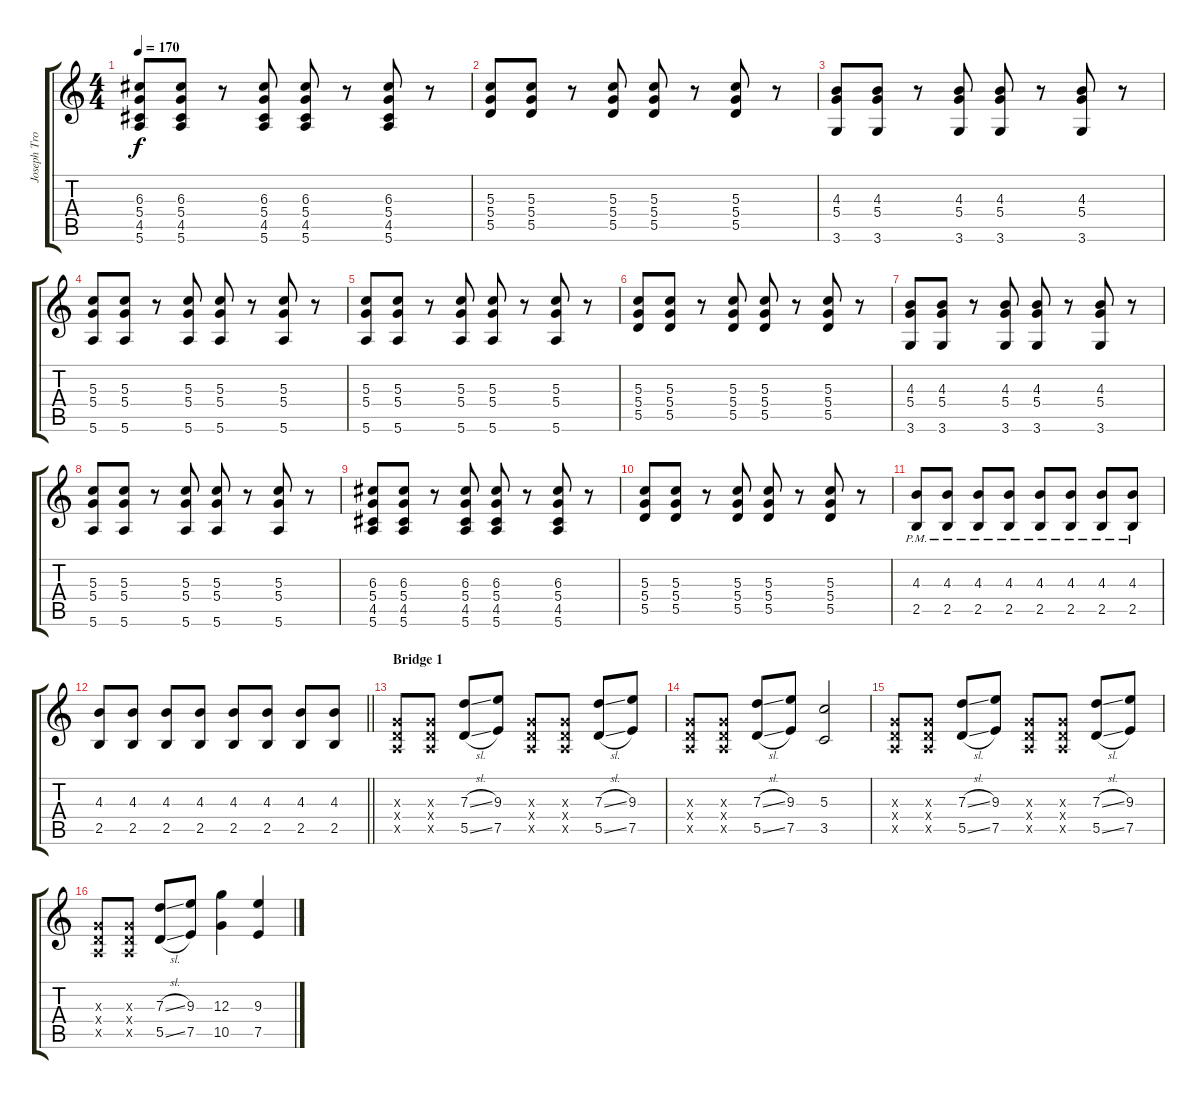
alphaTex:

\track ("Joseph Trohman (Lead Guitar)" "Joseph Tro") {instrument overdrivenguitar}
\staff {score tabs}
\tuning (E4 B3 G3 D3 A2 E2) {hide}
\ts (4 4)
\tempo 170
\clef g2
\ks c
(6.3 5.4 4.5 5.6).8{dy f} (6.3 5.4 4.5 5.6).8 r.8 (6.3 5.4 4.5 5.6).8 (6.3 5.4 4.5 5.6).8 r.8 (6.3 5.4 4.5 5.6).8 r.8 |
(5.3 5.4 5.5).8 (5.3 5.4 5.5).8 r.8 (5.3 5.4 5.5).8 (5.3 5.4 5.5).8 r.8 (5.3 5.4 5.5).8 r.8 |
(4.3 5.4 3.6).8 (4.3 5.4 3.6).8 r.8 (4.3 5.4 3.6).8 (4.3 5.4 3.6).8 r.8 (4.3 5.4 3.6).8 r.8 |
(5.3 5.4 5.6).8 (5.3 5.4 5.6).8 r.8 (5.3 5.4 5.6).8 (5.3 5.4 5.6).8 r.8 (5.3 5.4 5.6).8 r.8 |
(5.3 5.4 5.6).8 (5.3 5.4 5.6).8 r.8 (5.3 5.4 5.6).8 (5.3 5.4 5.6).8 r.8 (5.3 5.4 5.6).8 r.8 |
(5.3 5.4 5.5).8 (5.3 5.4 5.5).8 r.8 (5.3 5.4 5.5).8 (5.3 5.4 5.5).8 r.8 (5.3 5.4 5.5).8 r.8 |
(4.3 5.4 3.6).8 (4.3 5.4 3.6).8 r.8 (4.3 5.4 3.6).8 (4.3 5.4 3.6).8 r.8 (4.3 5.4 3.6).8 r.8 |
(5.3 5.4 5.6).8 (5.3 5.4 5.6).8 r.8 (5.3 5.4 5.6).8 (5.3 5.4 5.6).8 r.8 (5.3 5.4 5.6).8 r.8 |
(6.3 5.4 4.5 5.6).8 (6.3 5.4 4.5 5.6).8 r.8 (6.3 5.4 4.5 5.6).8 (6.3 5.4 4.5 5.6).8 r.8 (6.3 5.4 4.5 5.6).8 r.8 |
(5.3 5.4 5.5).8 (5.3 5.4 5.5).8 r.8 (5.3 5.4 5.5).8 (5.3 5.4 5.5).8 r.8 (5.3 5.4 5.5).8 r.8 |
(4.3{pm} 2.5).8 (4.3{pm} 2.5).8 (4.3{pm} 2.5).8 (4.3{pm} 2.5).8 (4.3{pm} 2.5).8 (4.3{pm} 2.5).8 (4.3{pm} 2.5).8 (4.3{pm} 2.5).8 |
\barLineRight lightlight
(4.3 2.5).8 (4.3 2.5).8 (4.3 2.5).8 (4.3 2.5).8 (4.3 2.5).8 (4.3 2.5).8 (4.3 2.5).8 (4.3 2.5).8 |
\section ("" "Bridge 1")
(0.3{x} 0.4{x} 0.5{x}).8 (0.3{x} 0.4{x} 0.5{x}).8 (7.3{sl} 5.5{sl}).8 (9.3 7.5).8 (0.3{x} 0.4{x} 0.5{x}).8 (0.3{x} 0.4{x} 0.5{x}).8 (7.3{sl} 5.5{sl}).8 (9.3 7.5).8 |
(0.3{x} 0.4{x} 0.5{x}).8 (0.3{x} 0.4{x} 0.5{x}).8 (7.3{sl} 5.5{sl}).8 (9.3 7.5).8 (5.3 3.5).2 |
(0.3{x} 0.4{x} 0.5{x}).8 (0.3{x} 0.4{x} 0.5{x}).8 (7.3{sl} 5.5{sl}).8 (9.3 7.5).8 (0.3{x} 0.4{x} 0.5{x}).8 (0.3{x} 0.4{x} 0.5{x}).8 (7.3{sl} 5.5{sl}).8 (9.3 7.5).8 |
(0.3{x} 0.4{x} 0.5{x}).8 (0.3{x} 0.4{x} 0.5{x}).8 (7.3{sl} 5.5{sl}).8 (9.3 7.5).8 (12.3 10.5).4 (9.3 7.5).4
